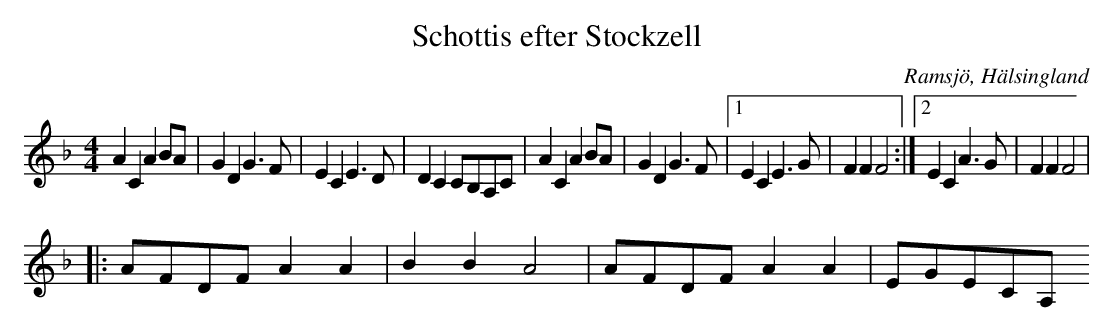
X:1
T: Schottis efter Stockzell
O: Ramsjö, Hälsingland
M: 4/4
L: 1/8
K: F
A2 C2 A2 BA|G2 D2 G2>F2|E2 C2 E2>D2|D2 C2 CB,A,C|A2 C2 A2 BA|G2 D2 G2>F2|1 E2 C2 E2>G2|F2 F2 F4:|2 E2 C2 A2>G2|F2 F2 F4|
|:AFDF A2 A2| B2 B2 A4|AFDF A2 A2|EGECA,
